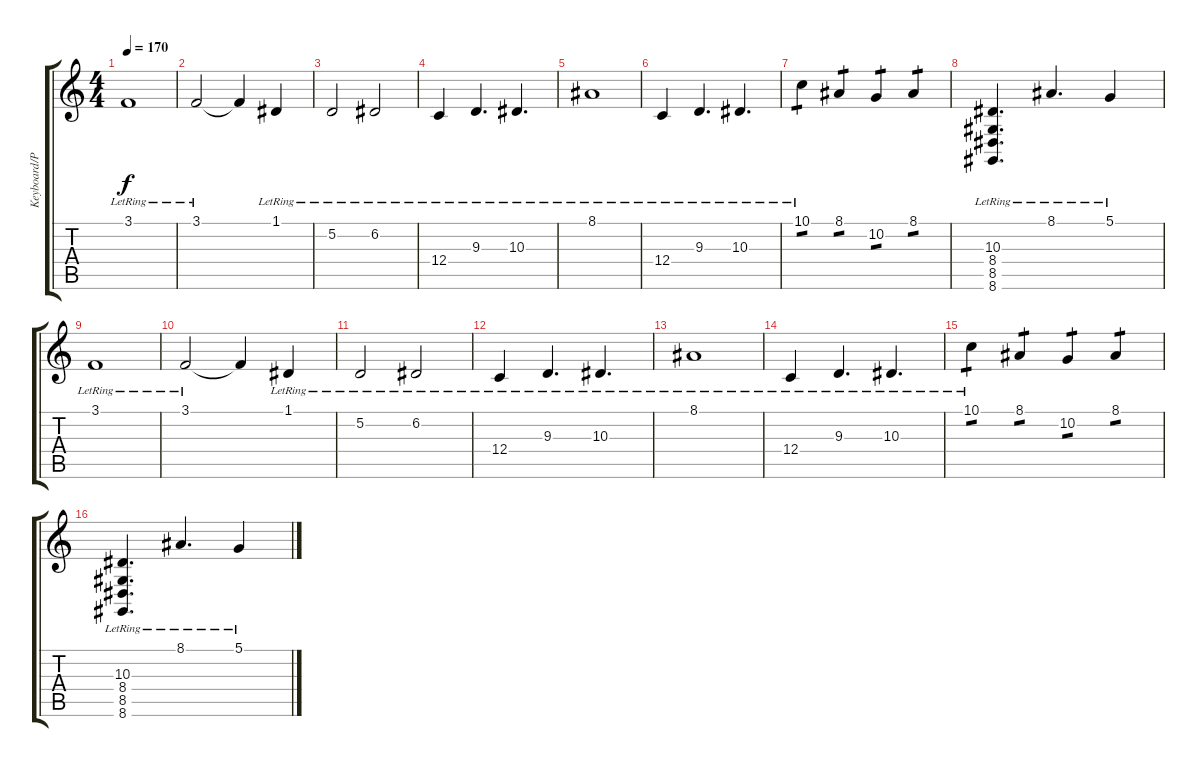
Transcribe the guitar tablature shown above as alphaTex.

\track ("Keyboard/Piano" "Keyboard/P") {instrument tremolostrings}
\staff {score tabs}
\tuning (D4 A3 F3 C3 G2 C2) {hide}
\ts (4 4)
\tempo 170
\clef g2
\ks c
3.1{lr}.1{dy f} |
3.1{lr}.2 3.1{t}.4 1.1{lr}.4 |
5.2{lr}.2 6.2{lr}.2 |
12.4{lr}.4 9.3{lr}.4{d} 10.3{lr}.4{d} |
8.1{lr}.1 |
12.4{lr}.4 9.3{lr}.4{d} 10.3{lr}.4{d} |
10.1{lr}.4{tp 1} 8.1.4{tp 1} 10.2.4{tp 1} 8.1.4{tp 1} |
(10.3{lr} 8.4{lr} 8.5{lr} 8.6{lr}).4{d} 8.1{lr}.4{d} 5.1{lr}.4 |
3.1{lr}.1 |
3.1{lr}.2 3.1{t}.4 1.1{lr}.4 |
5.2{lr}.2 6.2{lr}.2 |
12.4{lr}.4 9.3{lr}.4{d} 10.3{lr}.4{d} |
8.1{lr}.1 |
12.4{lr}.4 9.3{lr}.4{d} 10.3{lr}.4{d} |
10.1{lr}.4{tp 1} 8.1.4{tp 1} 10.2.4{tp 1} 8.1.4{tp 1} |
(10.3{lr} 8.4{lr} 8.5{lr} 8.6{lr}).4{d} 8.1{lr}.4{d} 5.1{lr}.4
